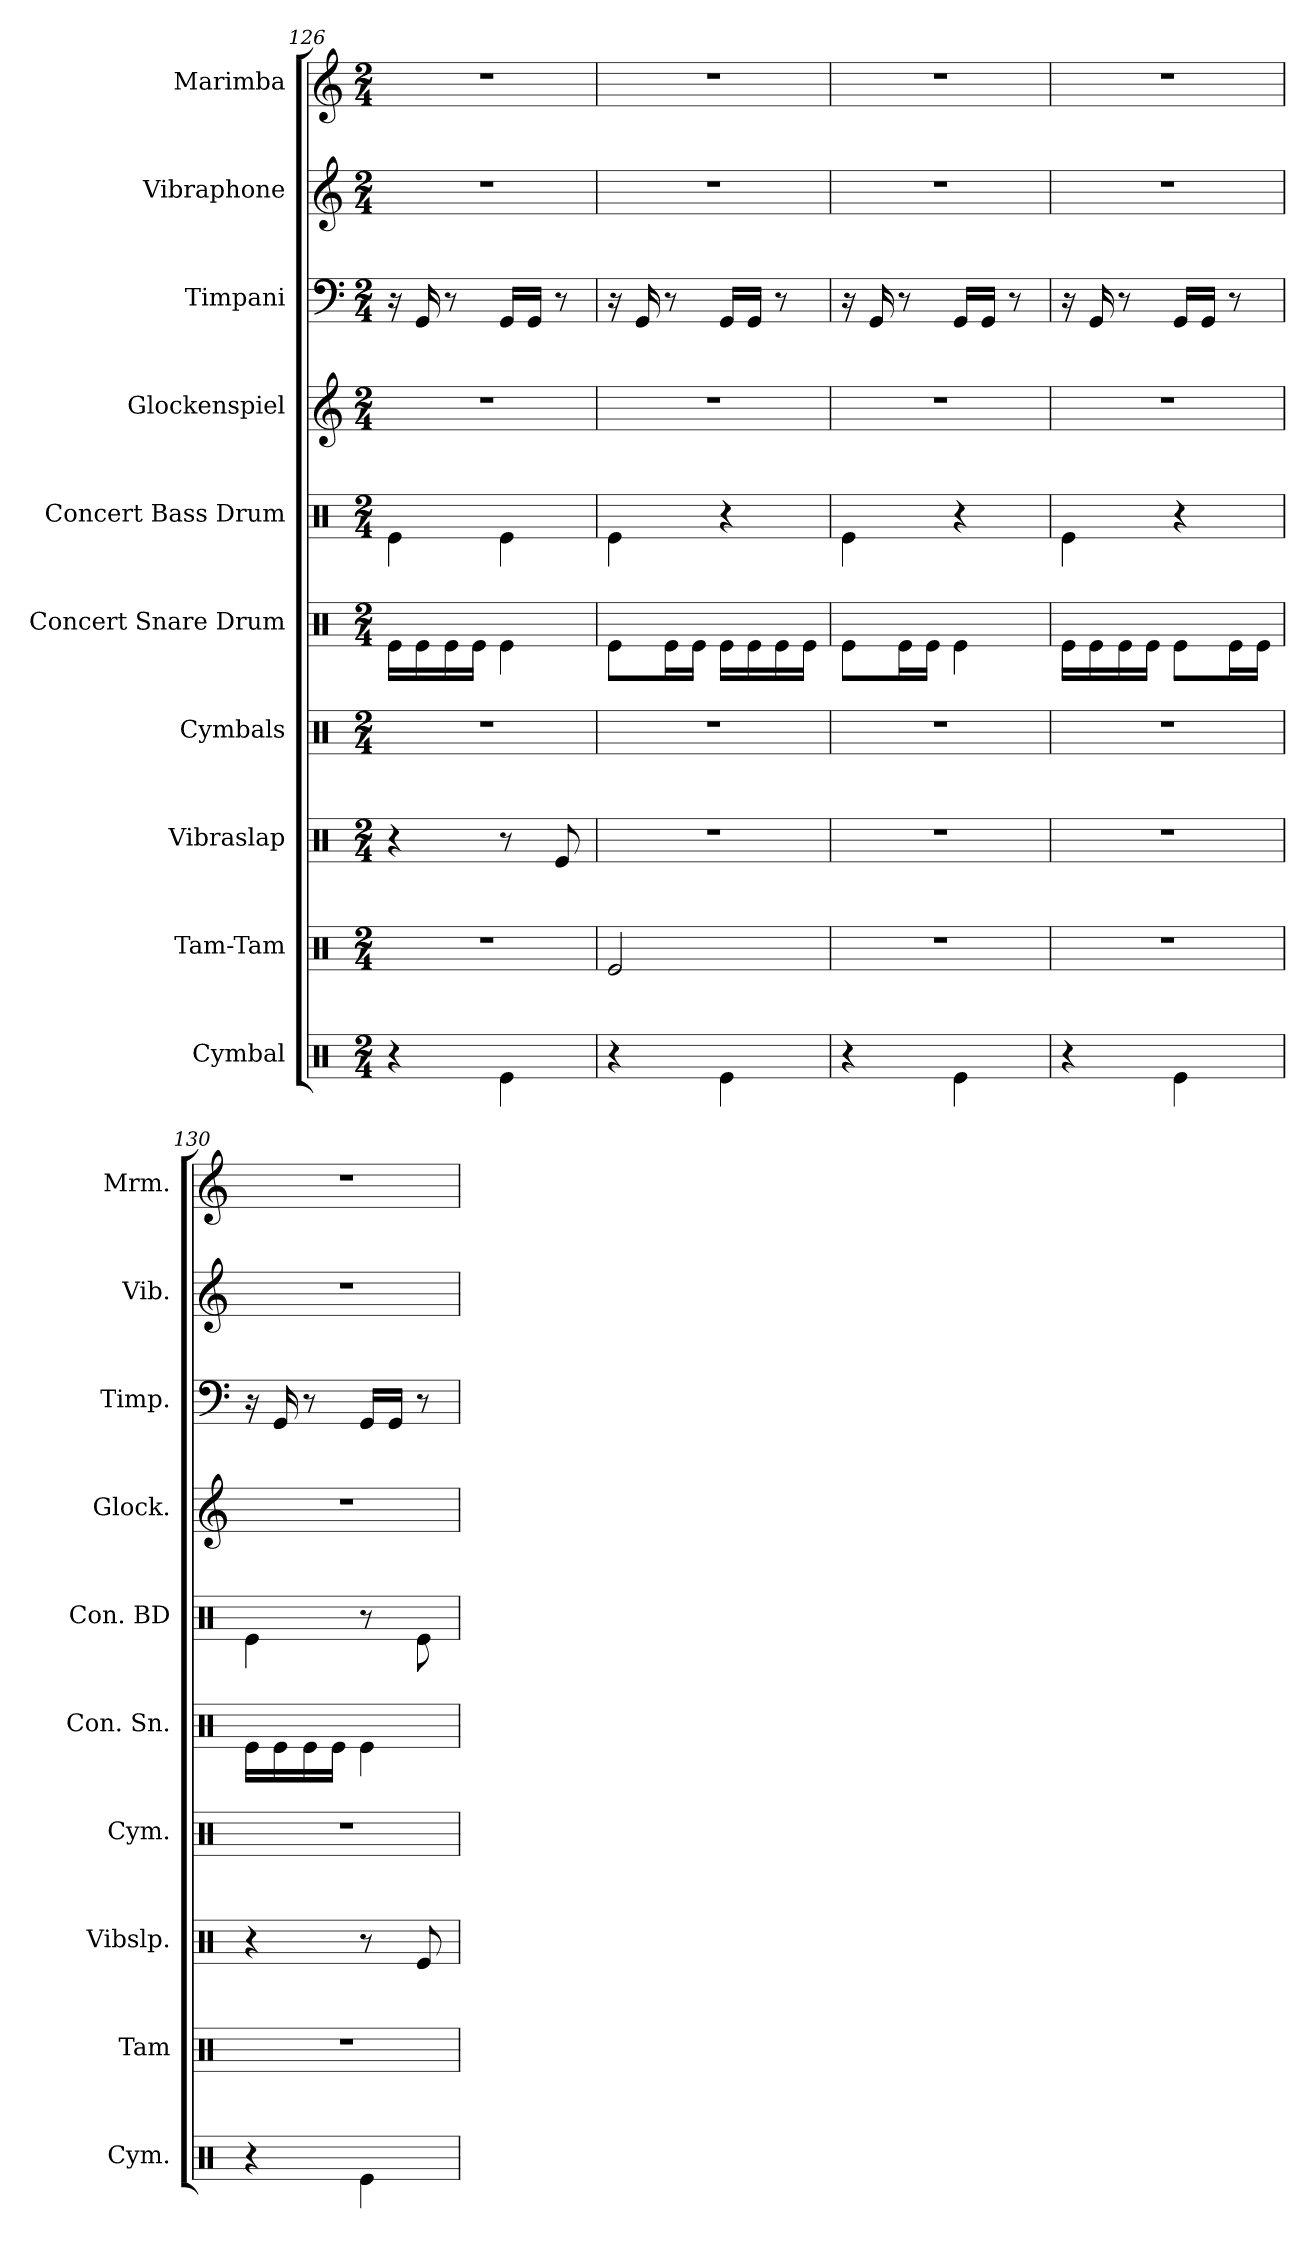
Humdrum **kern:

**kern	**kern	**kern	**kern	**kern	**kern	**kern	**kern	**kern	**kern
*part10	*part9	*part8	*part7	*part6	*part5	*part4	*part3	*part2	*part1
*staff10	*staff9	*staff8	*staff7	*staff6	*staff5	*staff4	*staff3	*staff2	*staff1
*I"Cymbal	*I"Tam-Tam	*I"Vibraslap	*I"Cymbals	*I"Concert Snare Drum	*I"Concert Bass Drum	*I"Glockenspiel	*I"Timpani	*I"Vibraphone	*I"Marimba
*I'Cym.	*I'Tam	*I'Vibslp.	*I'Cym.	*I'Con. Sn.	*I'Con. BD	*I'Glock.	*I'Timp.	*I'Vib.	*I'Mrm.
*clefX	*clefX	*clefX	*clefX	*clefX	*clefX	*clefG2	*clefF4	*clefG2	*clefG2
*	*	*	*	*	*	*ITrd-14c-24	*	*	*
*k[]	*k[]	*k[]	*k[]	*k[]	*k[]	*k[]	*k[]	*k[]	*k[]
*M2/4	*M2/4	*M2/4	*M2/4	*M2/4	*M2/4	*M2/4	*M2/4	*M2/4	*M2/4
=126	=126	=126	=126	=126	=126	=126	=126	=126	=126
4r	2r	4r	2r	16Re\LL	4Re\	2r	16r	2r	2r
.	.	.	.	16Re\	.	.	16GG/	.	.
.	.	.	.	16Re\	.	.	8r	.	.
.	.	.	.	16Re\JJ	.	.	.	.	.
4Re\	.	8r	.	4Re\	4Re\	.	16GG/LL	.	.
.	.	.	.	.	.	.	16GG/JJ	.	.
.	.	8Re/	.	.	.	.	8r	.	.
=127	=127	=127	=127	=127	=127	=127	=127	=127	=127
4r	2Re/	2r	2r	8Re\L	4Re\	2r	16r	2r	2r
.	.	.	.	.	.	.	16GG/	.	.
.	.	.	.	16Re\L	.	.	8r	.	.
.	.	.	.	16Re\JJ	.	.	.	.	.
4Re\	.	.	.	16Re\LL	4r	.	16GG/LL	.	.
.	.	.	.	16Re\	.	.	16GG/JJ	.	.
.	.	.	.	16Re\	.	.	8r	.	.
.	.	.	.	16Re\JJ	.	.	.	.	.
!!LO:PB:g=z
=128	=128	=128	=128	=128	=128	=128	=128	=128	=128
4r	2r	2r	2r	8Re\L	4Re\	2r	16r	2r	2r
.	.	.	.	.	.	.	16GG/	.	.
.	.	.	.	16Re\L	.	.	8r	.	.
.	.	.	.	16Re\JJ	.	.	.	.	.
4Re\	.	.	.	4Re\	4r	.	16GG/LL	.	.
.	.	.	.	.	.	.	16GG/JJ	.	.
.	.	.	.	.	.	.	8r	.	.
=129	=129	=129	=129	=129	=129	=129	=129	=129	=129
4r	2r	2r	2r	16Re\LL	4Re\	2r	16r	2r	2r
.	.	.	.	16Re\	.	.	16GG/	.	.
.	.	.	.	16Re\	.	.	8r	.	.
.	.	.	.	16Re\JJ	.	.	.	.	.
4Re\	.	.	.	8Re\L	4r	.	16GG/LL	.	.
.	.	.	.	.	.	.	16GG/JJ	.	.
.	.	.	.	16Re\L	.	.	8r	.	.
.	.	.	.	16Re\JJ	.	.	.	.	.
=130	=130	=130	=130	=130	=130	=130	=130	=130	=130
4r	2r	4r	2r	16Re\LL	4Re\	2r	16r	2r	2r
.	.	.	.	16Re\	.	.	16GG/	.	.
.	.	.	.	16Re\	.	.	8r	.	.
.	.	.	.	16Re\JJ	.	.	.	.	.
4Re\	.	8r	.	4Re\	8r	.	16GG/LL	.	.
.	.	.	.	.	.	.	16GG/JJ	.	.
.	.	8Re/	.	.	8Re\	.	8r	.	.
=	=	=	=	=	=	=	=	=	=
*-	*-	*-	*-	*-	*-	*-	*-	*-	*-
